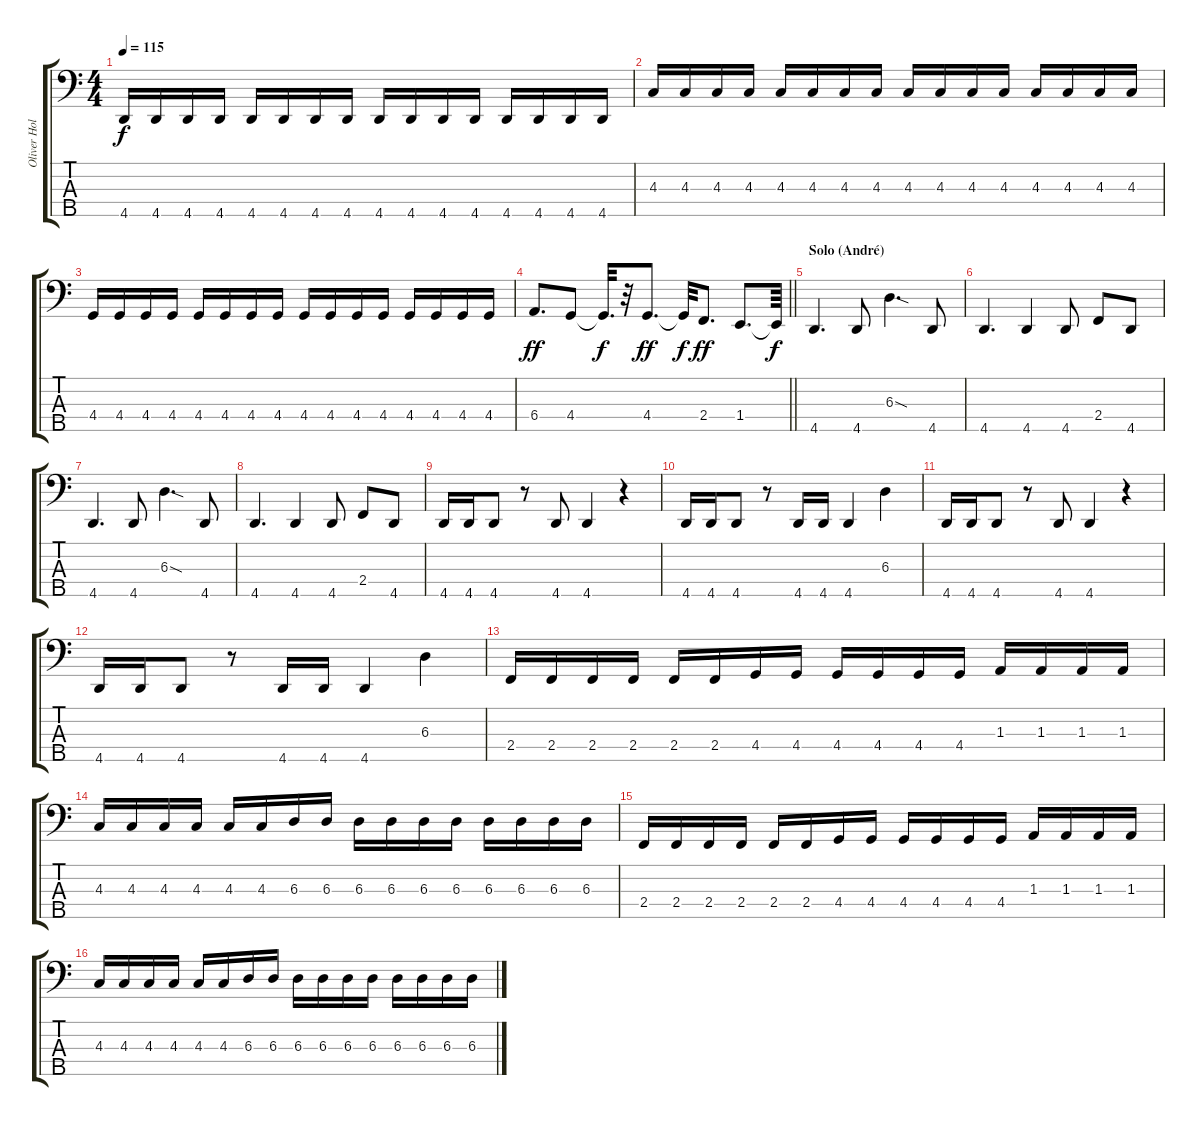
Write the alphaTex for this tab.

\track ("Oliver Holzwarth" "Oliver Hol") {instrument electricbassfinger}
\staff {score tabs}
\tuning (Gb2 Db2 Ab1 Eb1 Bb0) {hide}
\ts (4 4)
\tempo 115
\clef f4
\ks c
4.5.16{dy f} 4.5.16 4.5.16 4.5.16 4.5.16 4.5.16 4.5.16 4.5.16 4.5.16 4.5.16 4.5.16 4.5.16 4.5.16 4.5.16 4.5.16 4.5.16 |
4.3.16 4.3.16 4.3.16 4.3.16 4.3.16 4.3.16 4.3.16 4.3.16 4.3.16 4.3.16 4.3.16 4.3.16 4.3.16 4.3.16 4.3.16 4.3.16 |
4.4.16 4.4.16 4.4.16 4.4.16 4.4.16 4.4.16 4.4.16 4.4.16 4.4.16 4.4.16 4.4.16 4.4.16 4.4.16 4.4.16 4.4.16 4.4.16 |
\barLineRight lightlight
6.4.8{d dy ff} 4.4.8 4.4{t}.32{d dy f} r.32 4.4.8{d dy ff} 4.4{t}.32{dy f} 2.4.8{d dy ff} 1.4.8{d} 1.4{t}.64{dy f} |
\section ("" "Solo (André)")
4.5.4{d} 4.5.8 6.3{sod}.4{d} 4.5.8 |
4.5.4{d} 4.5.4 4.5.8 2.4.8 4.5.8 |
4.5.4{d} 4.5.8 6.3{sod}.4{d} 4.5.8 |
4.5.4{d} 4.5.4 4.5.8 2.4.8 4.5.8 |
4.5.16 4.5.16 4.5.8 r.8 4.5.8 4.5.4 r.4 |
4.5.16 4.5.16 4.5.8 r.8 4.5.16 4.5.16 4.5.4 6.3.4 |
4.5.16 4.5.16 4.5.8 r.8 4.5.8 4.5.4 r.4 |
4.5.16 4.5.16 4.5.8 r.8 4.5.16 4.5.16 4.5.4 6.3.4 |
2.4.16 2.4.16 2.4.16 2.4.16 2.4.16 2.4.16 4.4.16 4.4.16 4.4.16 4.4.16 4.4.16 4.4.16 1.3.16 1.3.16 1.3.16 1.3.16 |
4.3.16 4.3.16 4.3.16 4.3.16 4.3.16 4.3.16 6.3.16 6.3.16 6.3.16 6.3.16 6.3.16 6.3.16 6.3.16 6.3.16 6.3.16 6.3.16 |
2.4.16 2.4.16 2.4.16 2.4.16 2.4.16 2.4.16 4.4.16 4.4.16 4.4.16 4.4.16 4.4.16 4.4.16 1.3.16 1.3.16 1.3.16 1.3.16 |
4.3.16 4.3.16 4.3.16 4.3.16 4.3.16 4.3.16 6.3.16 6.3.16 6.3.16 6.3.16 6.3.16 6.3.16 6.3.16 6.3.16 6.3.16 6.3.16
